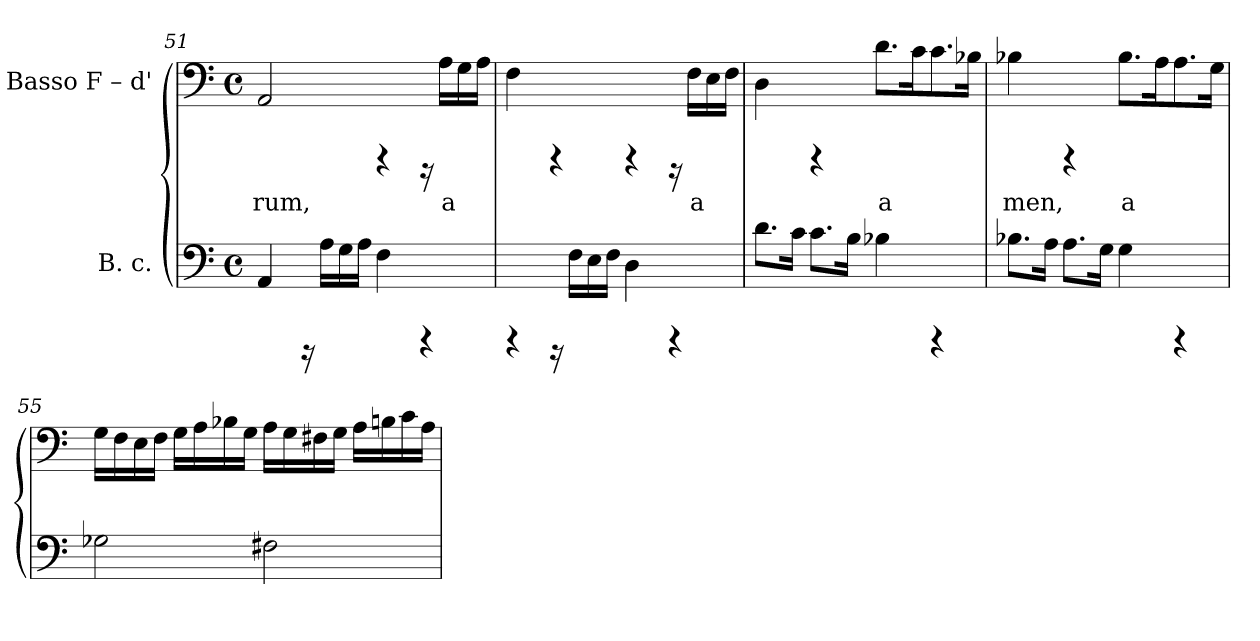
**kern	**kern	**text
*part2	*part1	*part1
*staff2	*staff1	*staff1
*I"B. c.	*I"Basso  F – d'	*
!!LO:LB:g=z
*clefF4	*clefF4	*
*k[]	*k[]	*
*C:	*C:	*
*M4/4	*M4/4	*
*met(c)	*met(c)	*
=51	=51	=51
!	!	!LO:LY:b:cj
4AA/	2AA/	rum,
16rBBBB	.	.
16A\L	.	.
16G\	.	.
16A\J	.	.
4F\	4rCCC	.
4rCCC	16rBBBB	.
!	!	!LO:LY:b:cj
.	16A\L	a-
!	!	!LO:LY:b:cj
.	16G\	--
!	!	!LO:LY:b:cj
.	16A\J	--
=52	=52	=52
!	!	!LO:LY:b:cj
4rCCC	4F\	--
16rBBBB	4rCCC	.
16F\L	.	.
16E\	.	.
16F\J	.	.
4D\	4rCCC	.
4rCCC	16rBBBB	.
!	!	!LO:LY:b:cj
.	16F\L	-a-
!	!	!LO:LY:b:cj
.	16E\	--
!	!	!LO:LY:b:cj
.	16F\J	--
=53	=53	=53
!	!	!LO:LY:b:cj
8.d\L	4D\	--
16c\J	.	.
8.c\L	4rCCC	.
16B\J	.	.
!	!	!LO:LY:b:cj
4B-X\	8.d\L	-a-
!	!	!LO:LY:b:cj
.	16c\	--
!	!	!LO:LY:b:cj
4rCCC	8.c\	--
!	!	!LO:LY:b:cj
.	16B-X\J	--
=54	=54	=54
!	!	!LO:LY:b:cj
8.B-X\L	4B-X\	-men,
16A\J	.	.
8.A\L	4rCCC	.
16G\J	.	.
!	!	!LO:LY:b:cj
4G\	8.B-\L	a-
!	!	!LO:LY:b:cj
.	16A\	--
!	!	!LO:LY:b:cj
4rCCC	8.A\	--
!	!	!LO:LY:b:cj
.	16G\J	--
!!LO:LB:g=z
=55	=55	=55
!	!	!LO:LY:b:cj
2G-\	16G\L	--
!	!	!LO:LY:b:cj
.	16F\	--
!	!	!LO:LY:b:cj
.	16E\	--
!	!	!LO:LY:b:cj
.	16F\J	--
!	!	!LO:LY:b:cj
.	16G\L	--
!	!	!LO:LY:b:cj
.	16A\	--
!	!	!LO:LY:b:cj
.	16B-X\	--
!	!	!LO:LY:b:cj
.	16G\J	--
!	!	!LO:LY:b:cj
2F#X\	16A\L	--
!	!	!LO:LY:b:cj
.	16G\	--
!	!	!LO:LY:b:cj
.	16F#\	--
!	!	!LO:LY:b:cj
.	16G\J	--
!	!	!LO:LY:b:cj
.	16A\L	--
!	!	!LO:LY:b:cj
.	16Bn\	--
!	!	!LO:LY:b:cj
.	16c\	--
!	!	!LO:LY:b:cj
.	16A\J	--
=	=	=
*-	*-	*-
